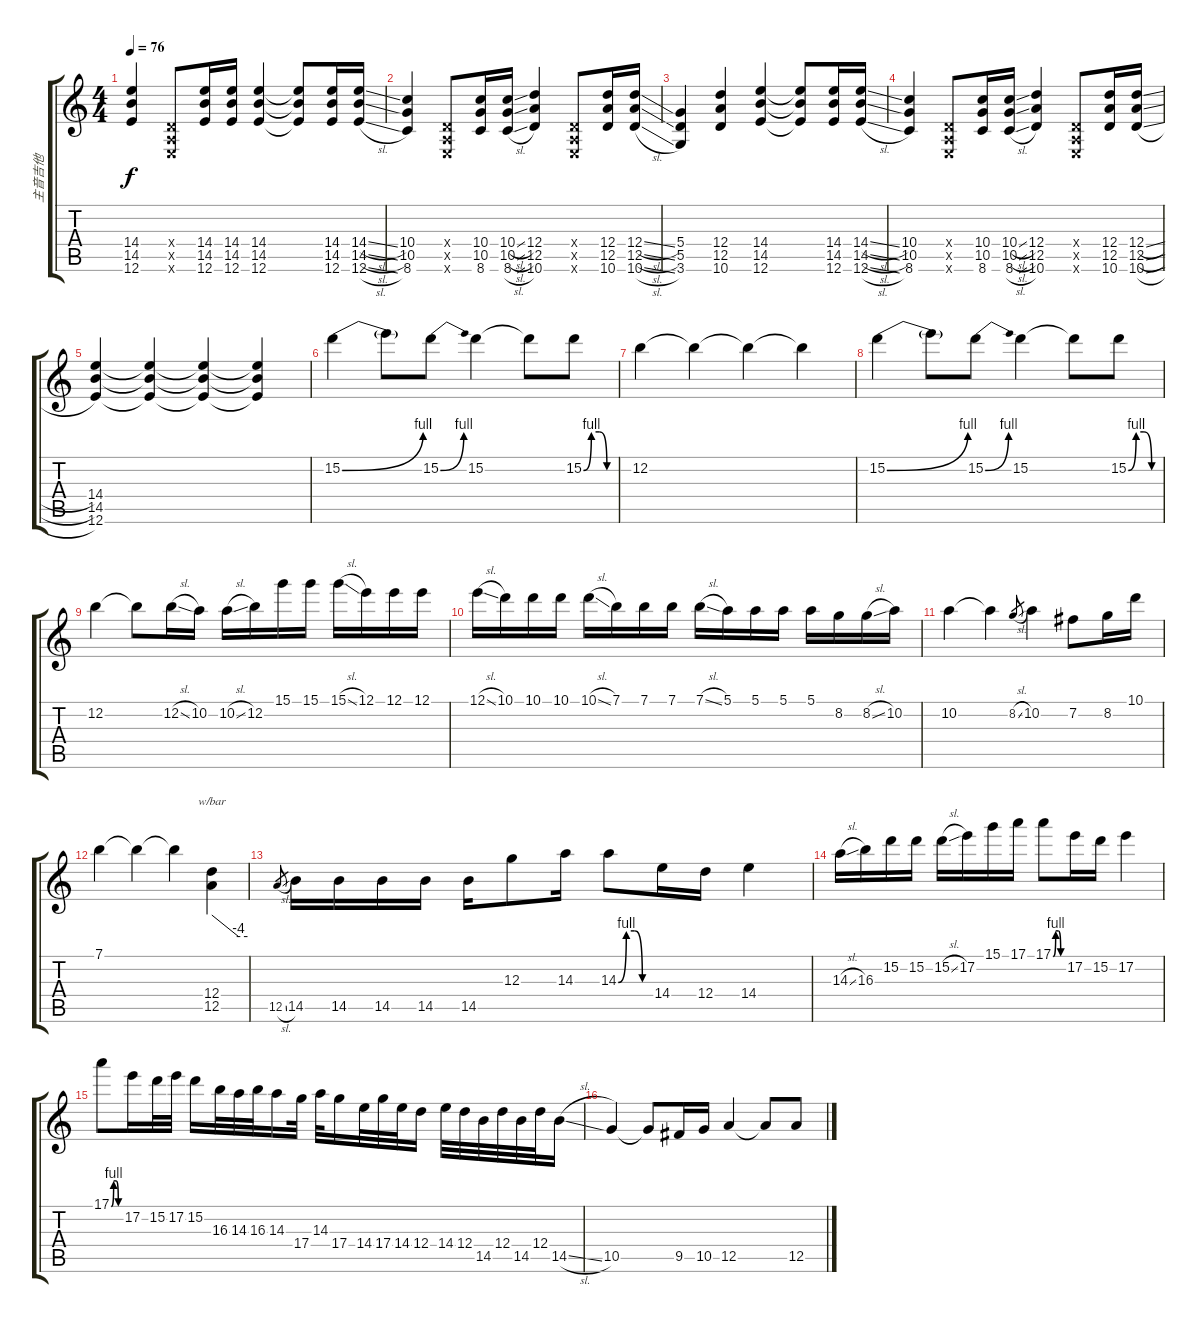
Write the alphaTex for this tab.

\track ("主音吉他" "主音吉他") {instrument overdrivenguitar}
\staff {score tabs}
\tuning (E4 B3 G3 D3 A2 E2) {hide}
\ts (4 4)
\tempo 76
\clef g2
\ks c
(14.4 14.5 12.6).4{dy f} (0.4{x} 0.5{x} 0.6{x}).8 (14.4 14.5 12.6).16 (14.4 14.5 12.6).16 (14.4 14.5 12.6).4 (14.4{t} 14.5{t} 12.6{t}).8 (14.4 14.5 12.6).16 (14.4{sl} 14.5{sl} 12.6{sl}).16 |
(10.4 10.5 8.6).4 (0.4{x} 0.5{x} 0.6{x}).8 (10.4 10.5 8.6).16 (10.4{sl} 10.5{sl} 8.6{sl}).16 (12.4 12.5 10.6).4 (0.4{x} 0.5{x} 0.6{x}).8 (12.4 12.5 10.6).16 (12.4{sl} 12.5{sl} 10.6{sl}).16 |
(5.4 5.5 3.6).4 (12.4 12.5 10.6).4 (14.4 14.5 12.6).4 (14.4{t} 14.5{t} 12.6{t}).8 (14.4 14.5 12.6).16 (14.4{sl} 14.5{sl} 12.6{sl}).16 |
(10.4 10.5 8.6).4 (0.4{x} 0.5{x} 0.6{x}).8 (10.4 10.5 8.6).16 (10.4{sl} 10.5{sl} 8.6{sl}).16 (12.4 12.5 10.6).4 (0.4{x} 0.5{x} 0.6{x}).8 (12.4 12.5 10.6).16 (12.4{sl} 12.5{sl} 10.6{sl}).16 |
(14.4 14.5 12.6).4 (14.4{t} 14.5{t} 12.6{t}).4 (14.4{t} 14.5{t} 12.6{t}).4 (14.4{t} 14.5{t} 12.6{t}).4 |
15.2{be (bend 0 0 60 4)}.4{volume 16 instrument overdrivenguitar} 15.2{t}.8 15.2{be (bend 0 0 60 4)}.8 15.2.4 15.2{t}.8 15.2{be (custom 0 0 15 4 30 4 45 0 60 0)}.8 |
12.2.4 12.2{t}.4 12.2{t}.4 12.2{t}.4 |
15.2{be (bend 0 0 60 4)}.4 15.2{t}.8 15.2{be (bend 0 0 60 4)}.8 15.2.4 15.2{t}.8 15.2{be (custom 0 0 15 4 30 4 45 0 60 0)}.8 |
12.2.4 12.2{t}.8 12.2{sl}.16 10.2.16 10.2{sl}.16 12.2.16 15.1.16 15.1.16 15.1{sl}.16 12.1.16 12.1.16 12.1.16 |
12.1{sl}.16 10.1.16 10.1.16 10.1.16 10.1{sl}.16 7.1.16 7.1.16 7.1.16 7.1{sl}.16 5.1.16 5.1.16 5.1.16 5.1.16 8.2.16 8.2{sl}.16 10.2.16 |
10.2.4 10.2{t}.4 8.2{sl}.8{gr} 10.2.4 7.2.8 8.2.16 10.1.16 |
7.1.4 7.1{t}.4 7.1{t}.4 (12.4 12.5).4{tbe (custom default 0 0 45 -16 60 -16)} |
12.5{sl}.8{gr} 14.5.16 14.5.16 14.5.16 14.5.16 14.5.16 12.3.8 14.3.16 14.3{be (custom 0 0 15 4 30 4 45 0 60 0)}.8 14.4.16 12.4.16 14.4.4 |
14.3{sl}.16 16.3.16 15.2.16 15.2.16 15.2{sl}.16 17.2.16 15.1.16 17.1.16 17.1{be (custom 0 0 15 4 30 4 45 0 60 0)}.8 17.2.16 15.2.16 17.2.4 |
17.1{be (custom 0 0 15 4 30 4 45 0 60 0)}.8 17.2.16 15.2.32 17.2.32 15.2.16 16.3.32 14.3.32 16.3.32 14.3.16 17.4.32 14.3.32 17.4.16 14.4.32 17.4.32 14.4.32 12.4.16 14.4.32 12.4.32 14.5.32 12.4.32 14.5.32 12.4.32 14.5{sl}.16 |
10.5.4 10.5{t}.8 9.5.16 10.5.16 12.5.4 12.5{t}.8 12.5{sl}.8
